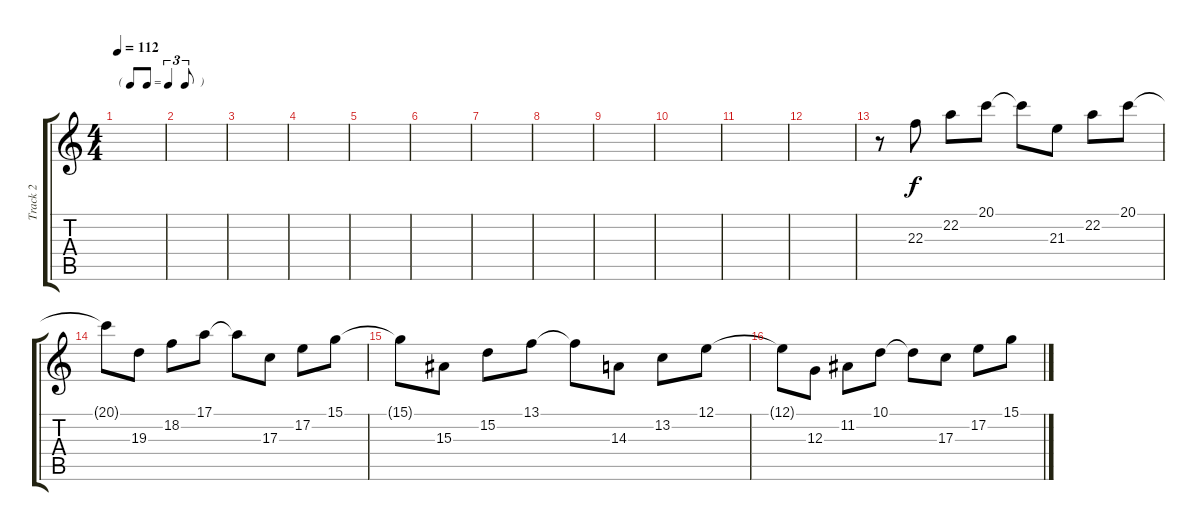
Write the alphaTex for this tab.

\track ("Track 2" "Track 2") {instrument acousticgrandpiano}
\staff {score tabs}
\tuning (E4 B3 G3 D3 A2 E2) {hide}
\ts (4 4)
\tf triplet8th
\tempo 112
\clef g2
\ks c
|
|
|
|
|
|
|
|
|
|
|
|
r.8 22.3.8 22.2.8 20.1.8 20.1{t}.8 21.3.8 22.2.8 20.1.8 |
20.1{t}.8 19.3.8 18.2.8 17.1.8 17.1{t}.8 17.3.8 17.2.8 15.1.8 |
15.1{t}.8 15.3.8 15.2.8 13.1.8 13.1{t}.8 14.3.8 13.2.8 12.1.8 |
12.1{t}.8 12.3.8 11.2.8 10.1.8 10.1{t}.8 17.3.8 17.2.8 15.1.8
